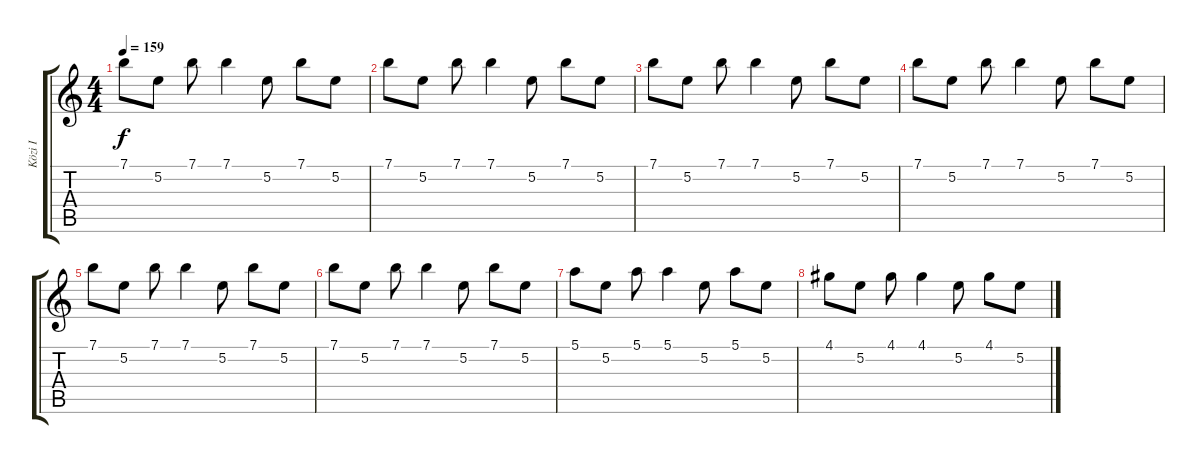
\track ("Közi I" "Közi I") {instrument overdrivenguitar}
\staff {score tabs}
\tuning (E4 B3 G3 D3 A2 E2) {hide}
\ts (4 4)
\tempo 159
\clef g2
\ks c
7.1.8{dy f} 5.2.8 7.1.8 7.1.4 5.2.8 7.1.8 5.2.8 |
7.1.8 5.2.8 7.1.8 7.1.4 5.2.8 7.1.8 5.2.8 |
7.1.8 5.2.8 7.1.8 7.1.4 5.2.8 7.1.8 5.2.8 |
7.1.8 5.2.8 7.1.8 7.1.4 5.2.8 7.1.8 5.2.8 |
7.1.8 5.2.8 7.1.8 7.1.4 5.2.8 7.1.8 5.2.8 |
7.1.8 5.2.8 7.1.8 7.1.4 5.2.8 7.1.8 5.2.8 |
5.1.8 5.2.8 5.1.8 5.1.4 5.2.8 5.1.8 5.2.8 |
4.1.8 5.2.8 4.1.8 4.1.4 5.2.8 4.1.8 5.2.8
